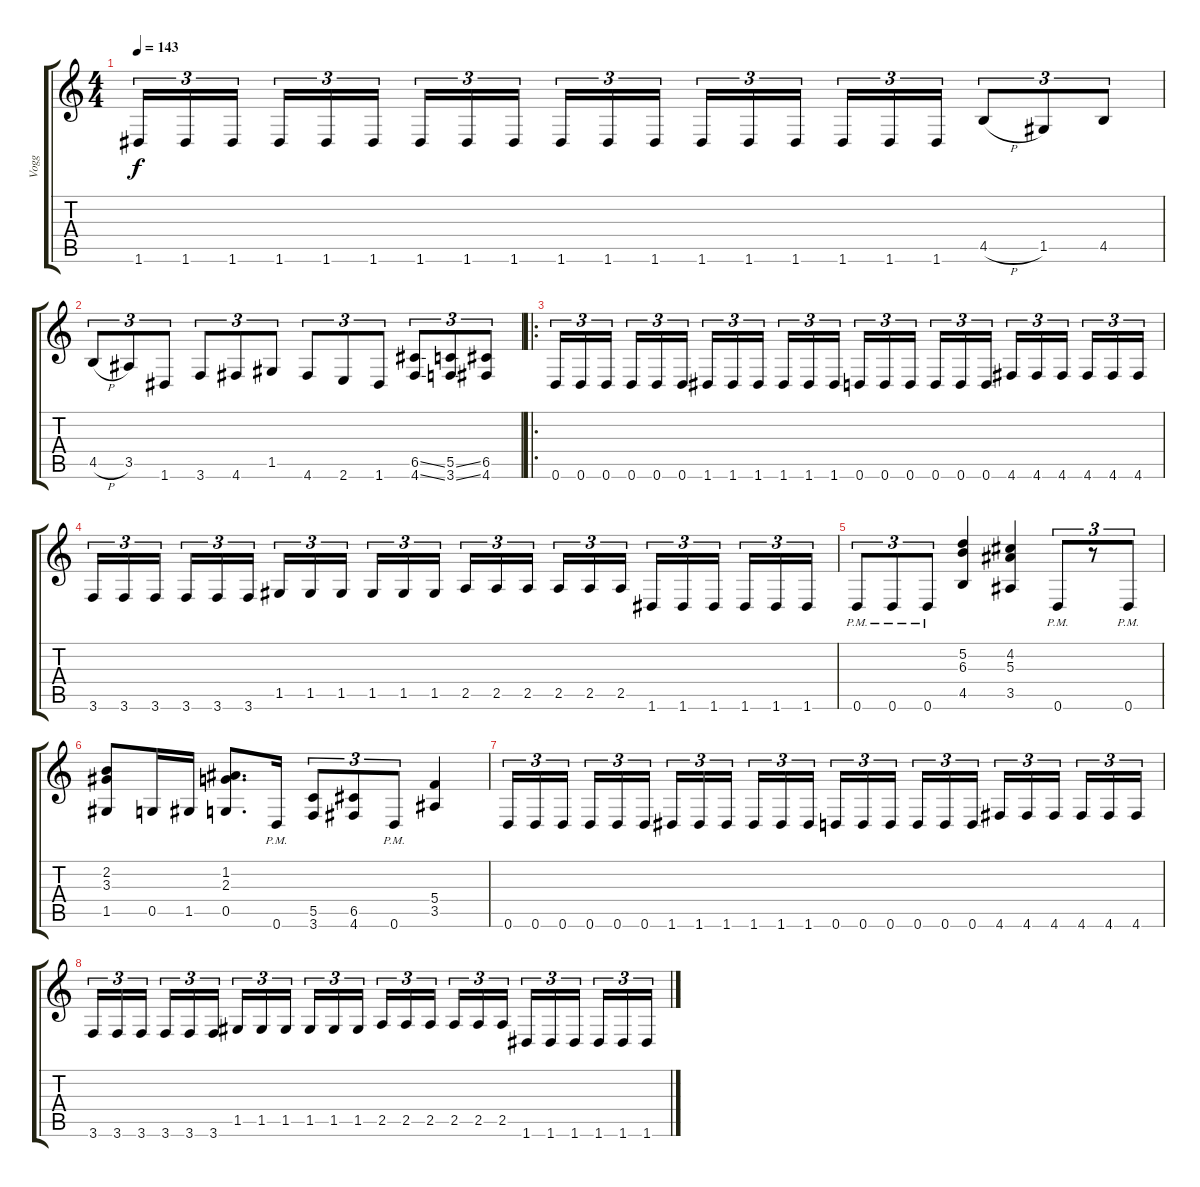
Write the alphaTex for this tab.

\track ("Vogg" "Vogg") {instrument distortionguitar}
\staff {score tabs}
\tuning (D4 A3 F3 C3 G2 D2) {hide}
\ts (4 4)
\tempo 143
\clef g2
\ks c
1.6.16{tu (3 2) dy f} 1.6.16{tu (3 2)} 1.6.16{tu (3 2) beam splitsecondary} 1.6.16{tu (3 2)} 1.6.16{tu (3 2)} 1.6.16{tu (3 2)} 1.6.16{tu (3 2)} 1.6.16{tu (3 2)} 1.6.16{tu (3 2) beam splitsecondary} 1.6.16{tu (3 2)} 1.6.16{tu (3 2)} 1.6.16{tu (3 2)} 1.6.16{tu (3 2)} 1.6.16{tu (3 2)} 1.6.16{tu (3 2) beam splitsecondary} 1.6.16{tu (3 2)} 1.6.16{tu (3 2)} 1.6.16{tu (3 2)} 4.5{h}.8{tu (3 2)} 1.5.8{tu (3 2)} 4.5.8{tu (3 2)} |
4.5{h}.8{tu (3 2)} 3.5.8{tu (3 2)} 1.6.8{tu (3 2)} 3.6.8{tu (3 2)} 4.6.8{tu (3 2)} 1.5.8{tu (3 2)} 4.6.8{tu (3 2)} 2.6.8{tu (3 2)} 1.6.8{tu (3 2)} (6.5{ss} 4.6{ss}).8{tu (3 2)} (5.5{ss} 3.6{ss}).8{tu (3 2)} (6.5 4.6).8{tu (3 2)} |
\ro
0.6.16{tu (3 2)} 0.6.16{tu (3 2)} 0.6.16{tu (3 2) beam splitsecondary} 0.6.16{tu (3 2)} 0.6.16{tu (3 2)} 0.6.16{tu (3 2)} 1.6.16{tu (3 2)} 1.6.16{tu (3 2)} 1.6.16{tu (3 2) beam splitsecondary} 1.6.16{tu (3 2)} 1.6.16{tu (3 2)} 1.6.16{tu (3 2)} 0.6.16{tu (3 2)} 0.6.16{tu (3 2)} 0.6.16{tu (3 2) beam splitsecondary} 0.6.16{tu (3 2)} 0.6.16{tu (3 2)} 0.6.16{tu (3 2)} 4.6.16{tu (3 2)} 4.6.16{tu (3 2)} 4.6.16{tu (3 2) beam splitsecondary} 4.6.16{tu (3 2)} 4.6.16{tu (3 2)} 4.6.16{tu (3 2)} |
3.6.16{tu (3 2)} 3.6.16{tu (3 2)} 3.6.16{tu (3 2) beam splitsecondary} 3.6.16{tu (3 2)} 3.6.16{tu (3 2)} 3.6.16{tu (3 2)} 1.5.16{tu (3 2)} 1.5.16{tu (3 2)} 1.5.16{tu (3 2) beam splitsecondary} 1.5.16{tu (3 2)} 1.5.16{tu (3 2)} 1.5.16{tu (3 2)} 2.5.16{tu (3 2)} 2.5.16{tu (3 2)} 2.5.16{tu (3 2) beam splitsecondary} 2.5.16{tu (3 2)} 2.5.16{tu (3 2)} 2.5.16{tu (3 2)} 1.6.16{tu (3 2)} 1.6.16{tu (3 2)} 1.6.16{tu (3 2) beam splitsecondary} 1.6.16{tu (3 2)} 1.6.16{tu (3 2)} 1.6.16{tu (3 2)} |
0.6{pm}.8{tu (3 2)} 0.6{pm}.8{tu (3 2)} 0.6{pm}.8{tu (3 2)} (5.2 6.3 4.5).4 (4.2 5.3 3.5).4 0.6{pm}.8{tu (3 2)} r.8{tu (3 2)} 0.6{pm}.8{tu (3 2)} |
(2.2 3.3 1.5).8 0.5.16 1.5.16 (1.2 2.3 0.5).8{d} 0.6{pm}.16 (5.5 3.6).8{tu (3 2)} (6.5 4.6).8{tu (3 2)} 0.6{pm}.8{tu (3 2)} (5.4 3.5).4 |
0.6.16{tu (3 2)} 0.6.16{tu (3 2)} 0.6.16{tu (3 2) beam splitsecondary} 0.6.16{tu (3 2)} 0.6.16{tu (3 2)} 0.6.16{tu (3 2)} 1.6.16{tu (3 2)} 1.6.16{tu (3 2)} 1.6.16{tu (3 2) beam splitsecondary} 1.6.16{tu (3 2)} 1.6.16{tu (3 2)} 1.6.16{tu (3 2)} 0.6.16{tu (3 2)} 0.6.16{tu (3 2)} 0.6.16{tu (3 2) beam splitsecondary} 0.6.16{tu (3 2)} 0.6.16{tu (3 2)} 0.6.16{tu (3 2)} 4.6.16{tu (3 2)} 4.6.16{tu (3 2)} 4.6.16{tu (3 2) beam splitsecondary} 4.6.16{tu (3 2)} 4.6.16{tu (3 2)} 4.6.16{tu (3 2)} |
3.6.16{tu (3 2)} 3.6.16{tu (3 2)} 3.6.16{tu (3 2) beam splitsecondary} 3.6.16{tu (3 2)} 3.6.16{tu (3 2)} 3.6.16{tu (3 2)} 1.5.16{tu (3 2)} 1.5.16{tu (3 2)} 1.5.16{tu (3 2) beam splitsecondary} 1.5.16{tu (3 2)} 1.5.16{tu (3 2)} 1.5.16{tu (3 2)} 2.5.16{tu (3 2)} 2.5.16{tu (3 2)} 2.5.16{tu (3 2) beam splitsecondary} 2.5.16{tu (3 2)} 2.5.16{tu (3 2)} 2.5.16{tu (3 2)} 1.6.16{tu (3 2)} 1.6.16{tu (3 2)} 1.6.16{tu (3 2) beam splitsecondary} 1.6.16{tu (3 2)} 1.6.16{tu (3 2)} 1.6.16{tu (3 2)}
